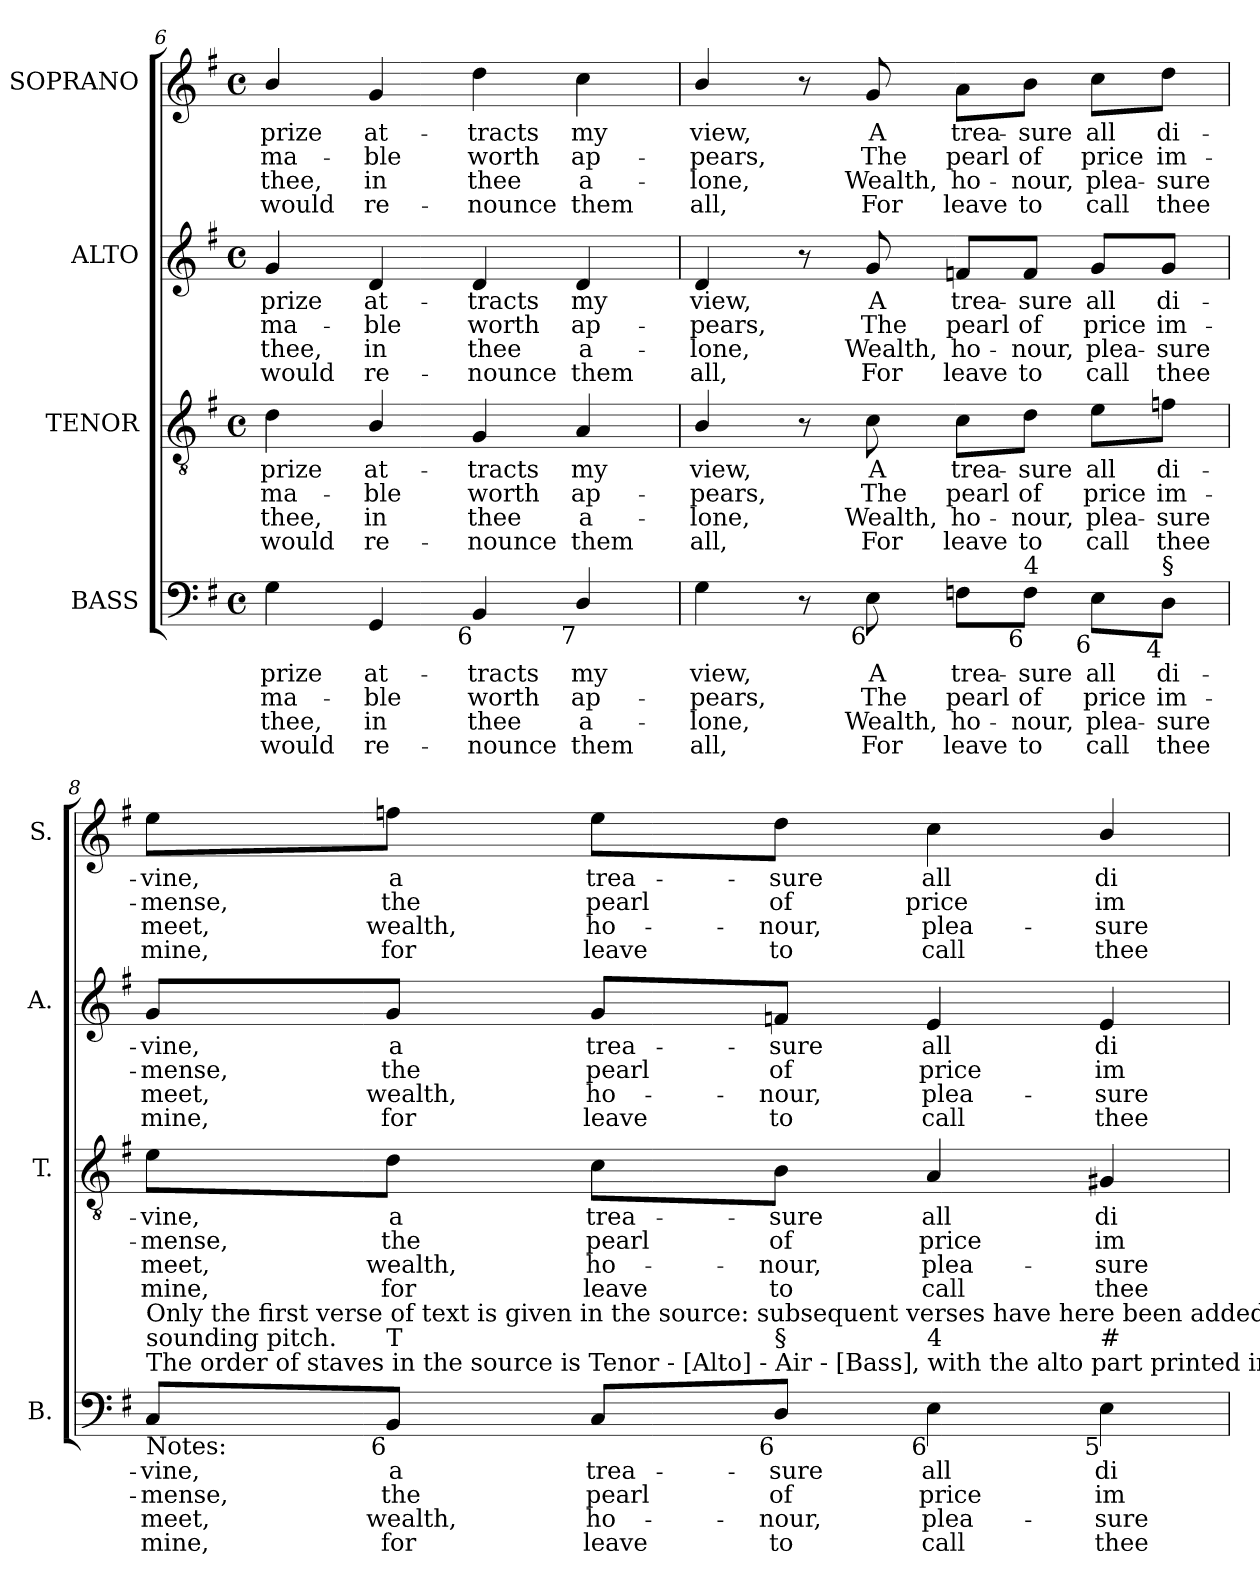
**kern	**text	**text	**text	**text	**kern	**text	**text	**text	**text	**kern	**text	**text	**text	**text	**kern	**text	**text	**text	**text
*part4	*part4	*part4	*part4	*part4	*part3	*part3	*part3	*part3	*part3	*part2	*part2	*part2	*part2	*part2	*part1	*part1	*part1	*part1	*part1
*staff4	*staff4	*staff4	*staff4	*staff4	*staff3	*staff3	*staff3	*staff3	*staff3	*staff2	*staff2	*staff2	*staff2	*staff2	*staff1	*staff1	*staff1	*staff1	*staff1
*I"BASS	*	*	*	*	*I"TENOR	*	*	*	*	*I"ALTO	*	*	*	*	*I"SOPRANO	*	*	*	*
*I'B.	*	*	*	*	*I'T.	*	*	*	*	*I'A.	*	*	*	*	*I'S.	*	*	*	*
*clefF4	*	*	*	*	*clefGv2	*	*	*	*	*clefG2	*	*	*	*	*clefG2	*	*	*	*
*	*	*	*	*	*ITrd7c12	*	*	*	*	*	*	*	*	*	*	*	*	*	*
*k[f#]	*	*	*	*	*k[f#]	*	*	*	*	*k[f#]	*	*	*	*	*k[f#]	*	*	*	*
*G:	*	*	*	*	*G:	*	*	*	*	*G:	*	*	*	*	*G:	*	*	*	*
*M4/4	*	*	*	*	*M4/4	*	*	*	*	*M4/4	*	*	*	*	*M4/4	*	*	*	*
*met(c)	*	*	*	*	*met(c)	*	*	*	*	*met(c)	*	*	*	*	*met(c)	*	*	*	*
=6	=6	=6	=6	=6	=6	=6	=6	=6	=6	=6	=6	=6	=6	=6	=6	=6	=6	=6	=6
!	!LO:LY:b:color=#000000	!LO:LY:b:color=#000000	!LO:LY:b:color=#000000	!LO:LY:b:color=#000000	!	!	!	!	!	!	!	!	!	!	!	!	!	!	!
!	!	!	!	!	!	!LO:LY:b:color=#000000	!LO:LY:b:color=#000000	!LO:LY:b:color=#000000	!LO:LY:b:color=#000000	!	!	!	!	!	!	!	!	!	!
!	!	!	!	!	!	!	!	!	!	!	!LO:LY:b:color=#000000	!LO:LY:b:color=#000000	!LO:LY:b:color=#000000	!LO:LY:b:color=#000000	!	!	!	!	!
!	!	!	!	!	!	!	!	!	!	!	!	!	!	!	!	!LO:LY:b:color=#000000	!LO:LY:b:color=#000000	!LO:LY:b:color=#000000	!LO:LY:b:color=#000000
4Gi\	prize	-ma-	thee,	would	4Di\	prize	-ma-	thee,	would	4gi/	prize	-ma-	thee,	would	4bi/	prize	-ma-	thee,	would
!	!LO:LY:b:color=#000000	!LO:LY:b:color=#000000	!LO:LY:b:color=#000000	!LO:LY:b:color=#000000	!	!	!	!	!	!	!	!	!	!	!	!	!	!	!
!	!	!	!	!	!	!LO:LY:b:color=#000000	!LO:LY:b:color=#000000	!LO:LY:b:color=#000000	!LO:LY:b:color=#000000	!	!	!	!	!	!	!	!	!	!
!	!	!	!	!	!	!	!	!	!	!	!LO:LY:b:color=#000000	!LO:LY:b:color=#000000	!LO:LY:b:color=#000000	!LO:LY:b:color=#000000	!	!	!	!	!
!	!	!	!	!	!	!	!	!	!	!	!	!	!	!	!	!LO:LY:b:color=#000000	!LO:LY:b:color=#000000	!LO:LY:b:color=#000000	!LO:LY:b:color=#000000
4GGi/	at-	-ble	in	re-	4BBi/	at-	-ble	in	re-	4di/	at-	-ble	in	re-	4gi/	at-	-ble	in	re-
!	!LO:LY:b:color=#000000	!LO:LY:b:color=#000000	!LO:LY:b:color=#000000	!LO:LY:b:color=#000000	!	!	!	!	!	!	!	!	!	!	!	!	!	!	!
!	!	!	!	!	!	!LO:LY:b:color=#000000	!LO:LY:b:color=#000000	!LO:LY:b:color=#000000	!LO:LY:b:color=#000000	!	!	!	!	!	!	!	!	!	!
!	!	!	!	!	!	!	!	!	!	!	!LO:LY:b:color=#000000	!LO:LY:b:color=#000000	!LO:LY:b:color=#000000	!LO:LY:b:color=#000000	!	!	!	!	!
!LO:TX:b:rj:t=6	!	!	!	!	!	!	!	!	!	!	!	!	!	!	!	!	!	!	!
!	!	!	!	!	!	!	!	!	!	!	!	!	!	!	!	!LO:LY:b:color=#000000	!LO:LY:b:color=#000000	!LO:LY:b:color=#000000	!LO:LY:b:color=#000000
4BBi/	-tracts	worth	-thee	nounce	4GGi/	-tracts	worth	-thee	nounce	4di/	-tracts	worth	-thee	nounce	4ddi\	-tracts	worth	-thee	nounce
!	!LO:LY:b:color=#000000	!LO:LY:b:color=#000000	!LO:LY:b:color=#000000	!LO:LY:b:color=#000000	!	!	!	!	!	!	!	!	!	!	!	!	!	!	!
!	!	!	!	!	!	!LO:LY:b:color=#000000	!LO:LY:b:color=#000000	!LO:LY:b:color=#000000	!LO:LY:b:color=#000000	!	!	!	!	!	!	!	!	!	!
!	!	!	!	!	!	!	!	!	!	!	!LO:LY:b:color=#000000	!LO:LY:b:color=#000000	!LO:LY:b:color=#000000	!LO:LY:b:color=#000000	!	!	!	!	!
!LO:TX:b:rj:t=7	!	!	!	!	!	!	!	!	!	!	!	!	!	!	!	!	!	!	!
!	!	!	!	!	!	!	!	!	!	!	!	!	!	!	!	!LO:LY:b:color=#000000	!LO:LY:b:color=#000000	!LO:LY:b:color=#000000	!LO:LY:b:color=#000000
4Di/	my	ap-	a-	-them	4AAi/	my	ap-	a-	-them	4di/	my	ap-	a-	-them	4cci\	my	ap-	a-	-them
=7	=7	=7	=7	=7	=7	=7	=7	=7	=7	=7	=7	=7	=7	=7	=7	=7	=7	=7	=7
!	!LO:LY:b:color=#000000	!LO:LY:b:color=#000000	!LO:LY:b:color=#000000	!LO:LY:b:color=#000000	!	!	!	!	!	!	!	!	!	!	!	!	!	!	!
!	!	!	!	!	!	!LO:LY:b:color=#000000	!LO:LY:b:color=#000000	!LO:LY:b:color=#000000	!LO:LY:b:color=#000000	!	!	!	!	!	!	!	!	!	!
!	!	!	!	!	!	!	!	!	!	!	!LO:LY:b:color=#000000	!LO:LY:b:color=#000000	!LO:LY:b:color=#000000	!LO:LY:b:color=#000000	!	!	!	!	!
!	!	!	!	!	!	!	!	!	!	!	!	!	!	!	!	!LO:LY:b:color=#000000	!LO:LY:b:color=#000000	!LO:LY:b:color=#000000	!LO:LY:b:color=#000000
4Gi\	view,	-pears,	lone,	all,	4BBi/	view,	-pears,	lone,	all,	4di/	view,	-pears,	lone,	all,	4bi/	view,	-pears,	lone,	all,
8r	.	.	.	.	8r	.	.	.	.	8r	.	.	.	.	8r	.	.	.	.
!	!LO:LY:b:color=#000000	!LO:LY:b:color=#000000	!LO:LY:b:color=#000000	!LO:LY:b:color=#000000	!	!	!	!	!	!	!	!	!	!	!	!	!	!	!
!	!	!	!	!	!	!LO:LY:b:color=#000000	!LO:LY:b:color=#000000	!LO:LY:b:color=#000000	!LO:LY:b:color=#000000	!	!	!	!	!	!	!	!	!	!
!	!	!	!	!	!	!	!	!	!	!	!LO:LY:b:color=#000000	!LO:LY:b:color=#000000	!LO:LY:b:color=#000000	!LO:LY:b:color=#000000	!	!	!	!	!
!LO:TX:b:rj:t=6	!	!	!	!	!	!	!	!	!	!	!	!	!	!	!	!	!	!	!
!	!	!	!	!	!	!	!	!	!	!	!	!	!	!	!	!LO:LY:b:color=#000000	!LO:LY:b:color=#000000	!LO:LY:b:color=#000000	!LO:LY:b:color=#000000
8Ei\	A	The	Wealth,	For	8Ci\	A	The	Wealth,	For	8gi/	A	The	Wealth,	For	8gi/	A	The	Wealth,	For
!	!LO:LY:b:color=#000000	!LO:LY:b:color=#000000	!LO:LY:b:color=#000000	!LO:LY:b:color=#000000	!	!	!	!	!	!	!	!	!	!	!	!	!	!	!
!	!	!	!	!	!	!LO:LY:b:color=#000000	!LO:LY:b:color=#000000	!LO:LY:b:color=#000000	!LO:LY:b:color=#000000	!	!	!	!	!	!	!	!	!	!
!	!	!	!	!	!	!	!	!	!	!	!LO:LY:b:color=#000000	!LO:LY:b:color=#000000	!LO:LY:b:color=#000000	!LO:LY:b:color=#000000	!	!	!	!	!
!	!	!	!	!	!	!	!	!	!	!	!	!	!	!	!	!LO:LY:b:color=#000000	!LO:LY:b:color=#000000	!LO:LY:b:color=#000000	!LO:LY:b:color=#000000
8Fni\L	trea-	pearl	ho-	-leave	8Ci\L	trea-	pearl	ho-	-leave	8fni/L	trea-	pearl	ho-	-leave	8ai\L	trea-	pearl	ho-	-leave
!	!LO:LY:b:color=#000000	!LO:LY:b:color=#000000	!LO:LY:b:color=#000000	!LO:LY:b:color=#000000	!	!	!	!	!	!	!	!	!	!	!	!	!	!	!
!	!	!	!	!	!	!LO:LY:b:color=#000000	!LO:LY:b:color=#000000	!LO:LY:b:color=#000000	!LO:LY:b:color=#000000	!	!	!	!	!	!	!	!	!	!
!	!	!	!	!	!	!	!	!	!	!	!LO:LY:b:color=#000000	!LO:LY:b:color=#000000	!LO:LY:b:color=#000000	!LO:LY:b:color=#000000	!	!	!	!	!
!LO:TX:b:rj:t=6	!	!	!	!	!	!	!	!	!	!	!	!	!	!	!	!	!	!	!
!LO:TX:t=4	!	!	!	!	!	!	!	!	!	!	!	!	!	!	!	!	!	!	!
!	!	!	!	!	!	!	!	!	!	!	!	!	!	!	!	!LO:LY:b:color=#000000	!LO:LY:b:color=#000000	!LO:LY:b:color=#000000	!LO:LY:b:color=#000000
8Fi\J	-sure	of	nour,	to	8Di\J	-sure	of	nour,	to	8fi/J	-sure	of	nour,	to	8bi\J	-sure	of	nour,	to
!	!LO:LY:b:color=#000000	!LO:LY:b:color=#000000	!LO:LY:b:color=#000000	!LO:LY:b:color=#000000	!	!	!	!	!	!	!	!	!	!	!	!	!	!	!
!	!	!	!	!	!	!LO:LY:b:color=#000000	!LO:LY:b:color=#000000	!LO:LY:b:color=#000000	!LO:LY:b:color=#000000	!	!	!	!	!	!	!	!	!	!
!	!	!	!	!	!	!	!	!	!	!	!LO:LY:b:color=#000000	!LO:LY:b:color=#000000	!LO:LY:b:color=#000000	!LO:LY:b:color=#000000	!	!	!	!	!
!LO:TX:b:rj:t=6	!	!	!	!	!	!	!	!	!	!	!	!	!	!	!	!	!	!	!
!	!	!	!	!	!	!	!	!	!	!	!	!	!	!	!	!LO:LY:b:color=#000000	!LO:LY:b:color=#000000	!LO:LY:b:color=#000000	!LO:LY:b:color=#000000
8Ei\L	all	price	plea-	-call	8Ei\L	all	price	plea-	-call	8gi/L	all	price	plea-	-call	8cci\L	all	price	plea-	-call
!	!LO:LY:b:color=#000000	!LO:LY:b:color=#000000	!LO:LY:b:color=#000000	!LO:LY:b:color=#000000	!	!	!	!	!	!	!	!	!	!	!	!	!	!	!
!	!	!	!	!	!	!LO:LY:b:color=#000000	!LO:LY:b:color=#000000	!LO:LY:b:color=#000000	!LO:LY:b:color=#000000	!	!	!	!	!	!	!	!	!	!
!	!	!	!	!	!	!	!	!	!	!	!LO:LY:b:color=#000000	!LO:LY:b:color=#000000	!LO:LY:b:color=#000000	!LO:LY:b:color=#000000	!	!	!	!	!
!LO:TX:b:rj:t=4	!	!	!	!	!	!	!	!	!	!	!	!	!	!	!	!	!	!	!
!LO:TX:t=§	!	!	!	!	!	!	!	!	!	!	!	!	!	!	!	!	!	!	!
!	!	!	!	!	!	!	!	!	!	!	!	!	!	!	!	!LO:LY:b:color=#000000	!LO:LY:b:color=#000000	!LO:LY:b:color=#000000	!LO:LY:b:color=#000000
8Di\J	di-	im-	sure	thee	8Fni\J	di-	im-	sure	thee	8gi/J	di-	im-	sure	thee	8ddi\J	di-	im-	sure	thee
!!LO:PB:g=z
=8	=8	=8	=8	=8	=8	=8	=8	=8	=8	=8	=8	=8	=8	=8	=8	=8	=8	=8	=8
!	!LO:LY:b:color=#000000	!LO:LY:b:color=#000000	!LO:LY:b:color=#000000	!LO:LY:b:color=#000000	!	!	!	!	!	!	!	!	!	!	!	!	!	!	!
!	!	!	!	!	!	!LO:LY:b:color=#000000	!LO:LY:b:color=#000000	!LO:LY:b:color=#000000	!LO:LY:b:color=#000000	!	!	!	!	!	!	!	!	!	!
!	!	!	!	!	!	!	!	!	!	!	!LO:LY:b:color=#000000	!LO:LY:b:color=#000000	!LO:LY:b:color=#000000	!LO:LY:b:color=#000000	!	!	!	!	!
!LO:TX:b:t=Notes&colon;	!	!	!	!	!	!	!	!	!	!	!	!	!	!	!	!	!	!	!
!LO:TX:t=The order of staves in the source is Tenor - [Alto] - Air - [Bass], with the alto part printed in the treble clef an octave above	!	!	!	!	!	!	!	!	!	!	!	!	!	!	!	!	!	!	!
!LO:TX:t=sounding pitch.	!	!	!	!	!	!	!	!	!	!	!	!	!	!	!	!	!	!	!
!LO:TX:t=Only the first verse of text is given in the source&colon; subsequent verses have here been added editorially.	!	!	!	!	!	!	!	!	!	!	!	!	!	!	!	!	!	!	!
!	!	!	!	!	!	!	!	!	!	!	!	!	!	!	!	!LO:LY:b:color=#000000	!LO:LY:b:color=#000000	!LO:LY:b:color=#000000	!LO:LY:b:color=#000000
8Ci/L	-vine,	-mense,	meet,	mine,	8Ei\L	-vine,	-mense,	meet,	mine,	8gi/L	-vine,	-mense,	meet,	mine,	8eei\L	-vine,	-mense,	meet,	mine,
!	!LO:LY:b:color=#000000	!LO:LY:b:color=#000000	!LO:LY:b:color=#000000	!LO:LY:b:color=#000000	!	!	!	!	!	!	!	!	!	!	!	!	!	!	!
!	!	!	!	!	!	!LO:LY:b:color=#000000	!LO:LY:b:color=#000000	!LO:LY:b:color=#000000	!LO:LY:b:color=#000000	!	!	!	!	!	!	!	!	!	!
!	!	!	!	!	!	!	!	!	!	!	!LO:LY:b:color=#000000	!LO:LY:b:color=#000000	!LO:LY:b:color=#000000	!LO:LY:b:color=#000000	!	!	!	!	!
!LO:TX:b:rj:t=6	!	!	!	!	!	!	!	!	!	!	!	!	!	!	!	!	!	!	!
!LO:TX:t=T	!	!	!	!	!	!	!	!	!	!	!	!	!	!	!	!	!	!	!
!	!	!	!	!	!	!	!	!	!	!	!	!	!	!	!	!LO:LY:b:color=#000000	!LO:LY:b:color=#000000	!LO:LY:b:color=#000000	!LO:LY:b:color=#000000
8BBi/J	a	the	wealth,	for	8Di\J	a	the	wealth,	for	8gi/J	a	the	wealth,	for	8ffni\J	a	the	wealth,	for
!	!LO:LY:b:color=#000000	!LO:LY:b:color=#000000	!LO:LY:b:color=#000000	!LO:LY:b:color=#000000	!	!	!	!	!	!	!	!	!	!	!	!	!	!	!
!	!	!	!	!	!	!LO:LY:b:color=#000000	!LO:LY:b:color=#000000	!LO:LY:b:color=#000000	!LO:LY:b:color=#000000	!	!	!	!	!	!	!	!	!	!
!	!	!	!	!	!	!	!	!	!	!	!LO:LY:b:color=#000000	!LO:LY:b:color=#000000	!LO:LY:b:color=#000000	!LO:LY:b:color=#000000	!	!	!	!	!
!	!	!	!	!	!	!	!	!	!	!	!	!	!	!	!	!LO:LY:b:color=#000000	!LO:LY:b:color=#000000	!LO:LY:b:color=#000000	!LO:LY:b:color=#000000
8Ci/L	trea-	pearl	ho-	-leave	8Ci\L	trea-	pearl	ho-	-leave	8gi/L	trea-	pearl	ho-	-leave	8eei\L	trea-	pearl	ho-	-leave
!	!LO:LY:b:color=#000000	!LO:LY:b:color=#000000	!LO:LY:b:color=#000000	!LO:LY:b:color=#000000	!	!	!	!	!	!	!	!	!	!	!	!	!	!	!
!	!	!	!	!	!	!LO:LY:b:color=#000000	!LO:LY:b:color=#000000	!LO:LY:b:color=#000000	!LO:LY:b:color=#000000	!	!	!	!	!	!	!	!	!	!
!	!	!	!	!	!	!	!	!	!	!	!LO:LY:b:color=#000000	!LO:LY:b:color=#000000	!LO:LY:b:color=#000000	!LO:LY:b:color=#000000	!	!	!	!	!
!LO:TX:b:rj:t=6	!	!	!	!	!	!	!	!	!	!	!	!	!	!	!	!	!	!	!
!LO:TX:t=§	!	!	!	!	!	!	!	!	!	!	!	!	!	!	!	!	!	!	!
!	!	!	!	!	!	!	!	!	!	!	!	!	!	!	!	!LO:LY:b:color=#000000	!LO:LY:b:color=#000000	!LO:LY:b:color=#000000	!LO:LY:b:color=#000000
8Di/J	-sure	of	nour,	to	8BBi\J	-sure	of	nour,	to	8fni/J	-sure	of	nour,	to	8ddi\J	-sure	of	nour,	to
!	!LO:LY:b:color=#000000	!LO:LY:b:color=#000000	!LO:LY:b:color=#000000	!LO:LY:b:color=#000000	!	!	!	!	!	!	!	!	!	!	!	!	!	!	!
!	!	!	!	!	!	!LO:LY:b:color=#000000	!LO:LY:b:color=#000000	!LO:LY:b:color=#000000	!LO:LY:b:color=#000000	!	!	!	!	!	!	!	!	!	!
!	!	!	!	!	!	!	!	!	!	!	!LO:LY:b:color=#000000	!LO:LY:b:color=#000000	!LO:LY:b:color=#000000	!LO:LY:b:color=#000000	!	!	!	!	!
!LO:TX:b:rj:t=6	!	!	!	!	!	!	!	!	!	!	!	!	!	!	!	!	!	!	!
!LO:TX:t=4	!	!	!	!	!	!	!	!	!	!	!	!	!	!	!	!	!	!	!
!	!	!	!	!	!	!	!	!	!	!	!	!	!	!	!	!LO:LY:b:color=#000000	!LO:LY:b:color=#000000	!LO:LY:b:color=#000000	!LO:LY:b:color=#000000
4Ei\	all	price	plea-	-call	4AAi/	all	price	plea-	-call	4ei/	all	price	plea-	-call	4cci\	all	price	plea-	-call
!	!LO:LY:b:color=#000000	!LO:LY:b:color=#000000	!LO:LY:b:color=#000000	!LO:LY:b:color=#000000	!	!	!	!	!	!	!	!	!	!	!	!	!	!	!
!	!	!	!	!	!	!LO:LY:b:color=#000000	!LO:LY:b:color=#000000	!LO:LY:b:color=#000000	!LO:LY:b:color=#000000	!	!	!	!	!	!	!	!	!	!
!	!	!	!	!	!	!	!	!	!	!	!LO:LY:b:color=#000000	!LO:LY:b:color=#000000	!LO:LY:b:color=#000000	!LO:LY:b:color=#000000	!	!	!	!	!
!LO:TX:b:rj:t=5	!	!	!	!	!	!	!	!	!	!	!	!	!	!	!	!	!	!	!
!LO:TX:t=#	!	!	!	!	!	!	!	!	!	!	!	!	!	!	!	!	!	!	!
!	!	!	!	!	!	!	!	!	!	!	!	!	!	!	!	!LO:LY:b:color=#000000	!LO:LY:b:color=#000000	!LO:LY:b:color=#000000	!LO:LY:b:color=#000000
4Ei\	di-	im-	sure	thee	4GG#Xi/	di-	im-	sure	thee	4ei/	di-	im-	sure	thee	4bi/	di-	im-	sure	thee
=	=	=	=	=	=	=	=	=	=	=	=	=	=	=	=	=	=	=	=
*-	*-	*-	*-	*-	*-	*-	*-	*-	*-	*-	*-	*-	*-	*-	*-	*-	*-	*-	*-
